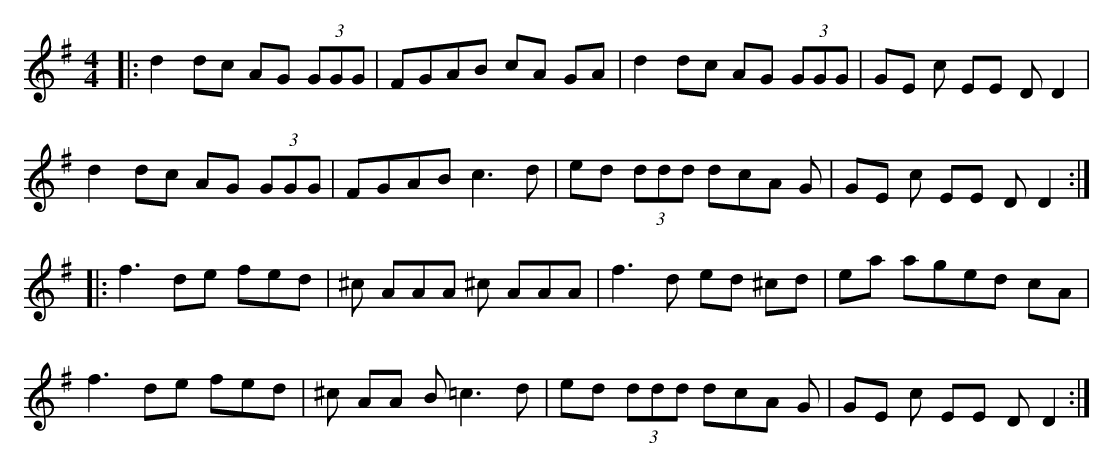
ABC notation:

X:1
M:4/4
K:Emin
|:d2 dc AG (3GGG|FGAB cA GA|d2 dc AG (3GGG|GE c EE D D2|
d2 dc AG (3GGG|FGAB c3 d|ed (3ddd dcA G|GE c EE D D2:|
|:f3 de fed|^c AAA ^c AAA|f3 d ed ^cd|ea aged cA|
f3 de fed|^c AA B =c3 d|ed (3ddd dcA G|GE c EE D D2:|
